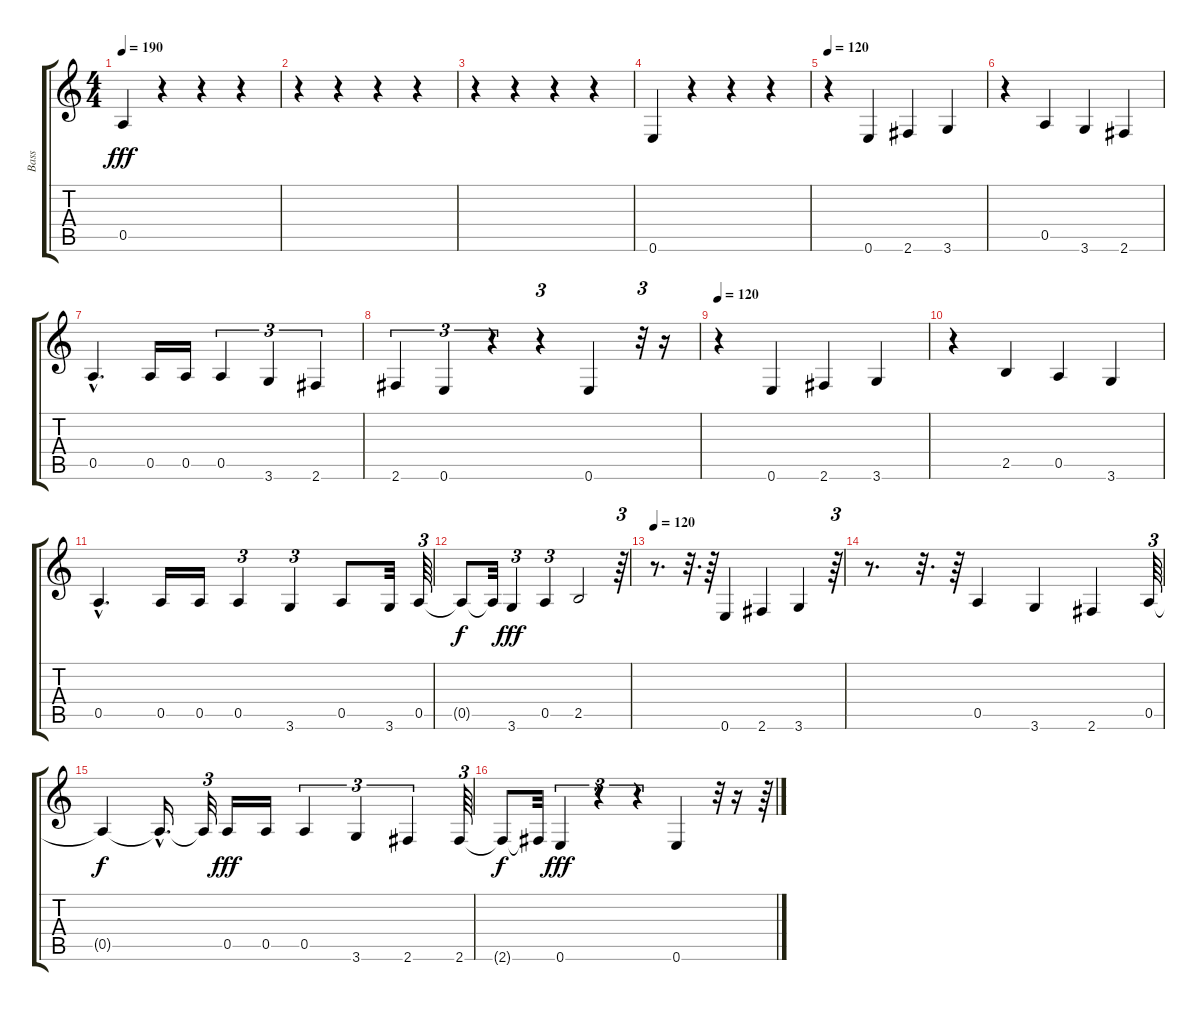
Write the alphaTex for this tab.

\track ("Bass" "Bass") {instrument electricbassfinger}
\staff {score tabs}
\tuning (E4 B3 G3 D3 A2 E2) {hide}
\ts (4 4)
\tempo 190
\clef g2
\ks c
0.5.4{dy fff} r.4 r.4 r.4 |
r.4 r.4 r.4 r.4 |
r.4 r.4 r.4 r.4 |
0.6.4 r.4 r.4 r.4 |
\tempo 120
r.4 0.6.4 2.6.4 3.6.4 |
r.4 0.5.4 3.6.4 2.6.4 |
0.5{hac}.4{d} 0.5.16 0.5.16 0.5.4{tu (3 2)} 3.6.4{tu (3 2)} 2.6.4{tu (3 2)} |
2.6.4{tu (3 2)} 0.6.4{tu (3 2)} r.4{tu (3 2)} r.4{tu (3 2)} 0.6.4 r.32{tu (3 2)} r.16 |
\tempo 120
r.4 0.6.4 2.6.4 3.6.4 |
r.4 2.5.4 0.5.4 3.6.4 |
0.5{hac}.4{d} 0.5.16 0.5.16 0.5.4{tu (3 2)} 3.6.4{tu (3 2)} 0.5.8 3.6.32 0.5.64{tu (3 2)} |
0.5{t}.8{dy f} 0.5{t}.32 3.6.4{tu (3 2) dy fff} 0.5.4{tu (3 2)} 2.5.2 r.64{tu (3 2)} |
\tempo 120
r.8{d} r.32{d} r.64 0.6.4 2.6.4 3.6.4 r.64{tu (3 2)} |
r.8{d} r.32{d} r.64 0.5.4 3.6.4 2.6.4 0.5.64{tu (3 2)} |
0.5{t}.4{dy f} 0.5{hac t}.16{d} 0.5{t}.32{tu (3 2)} 0.5.16{dy fff} 0.5.16 0.5.4{tu (3 2)} 3.6.4{tu (3 2)} 2.6.4{tu (3 2)} 2.6.64{tu (3 2)} |
2.6{t}.8{dy f} 2.6{t}.32 0.6.4{tu (3 2) dy fff} r.4{tu (3 2)} r.4{tu (3 2)} 0.6.4 r.32{tu (3 2)} r.16 r.64{tu (3 2)}
